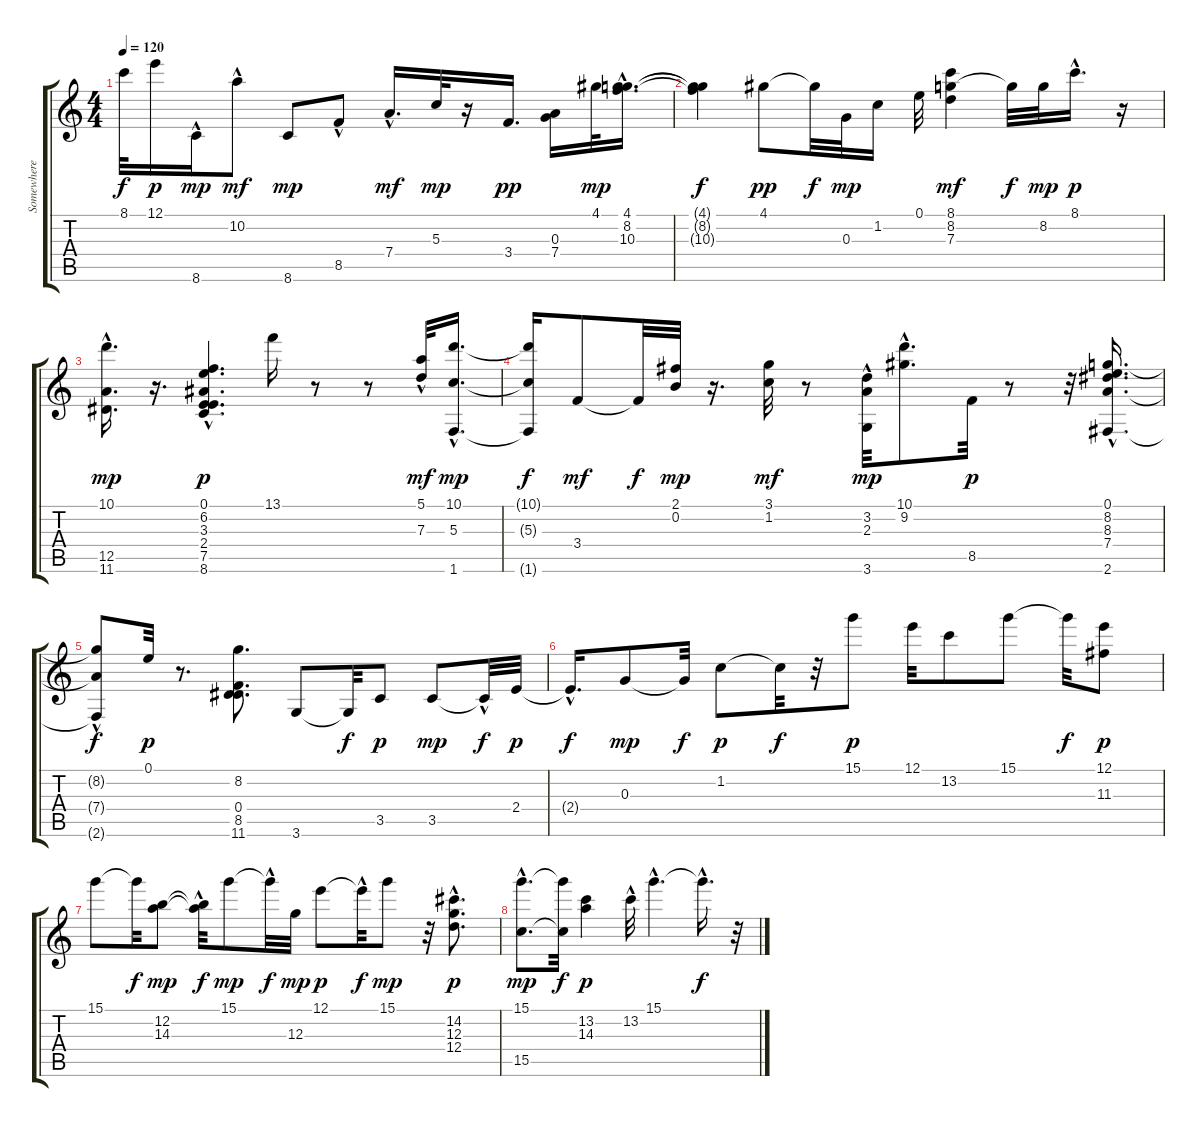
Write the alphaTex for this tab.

\track ("Somewhere Over the Rainbow" "Somewhere ") {instrument acousticguitarnylon}
\staff {score tabs}
\tuning (E4 B3 G3 D3 A2 E2) {hide}
\ts (4 4)
\tempo 120
\clef g2
\ks c
8.1{t}.32{dy f} 12.1.16{dy p} 8.6{hac}.16{dy mp} 10.2{hac}.8{dy mf} 8.6.8{dy mp} 8.5{hac}.8 7.4{hac}.16{d dy mf} 5.3.32{dy mp} r.16 3.4.16{d dy pp} (0.3 7.4).16 4.1.32{dy mp} (4.1{hac} 8.2{hac} 10.3{hac}).16{d} |
(4.1{t} 8.2{t} 10.3{t}).4{dy f} 4.1.8{dy pp} 4.1{t}.32{dy f} 0.3.32{dy mp} 1.2.16 0.1.32 (8.1 8.2 7.3).4{dy mf} 8.2{t}.32{dy f} 8.2.32{dy mp} 8.1{hac}.16{d dy p} r.16 |
(10.1 12.5{hac} 11.6).16{d dy mp} r.16{d} (0.1 6.2 3.3{hac} 2.4 7.5{hac} 8.6{hac}).4{d dy p} 13.1.16 r.8 r.8 (5.1{hac} 7.3).32{dy mf} (10.1{hac} 5.3{hac} 1.6{hac}).16{d dy mp} |
(10.1{t} 5.3{t} 1.6{t}).16{dy f} 3.4.8{dy mf} 3.4{t}.32{dy f} (2.1 0.2).32{dy mp} r.16{d} (3.1 1.2).32{dy mf} r.8 (3.2{hac} 2.3{hac} 3.6{hac}).32{dy mp} (10.1{hac} 9.2{hac}).8{d} 8.5.32{dy p} r.8 r.32 (0.1{hac} 8.2{hac} 8.3{hac} 7.4{hac} 2.6{hac}).16{d} |
(8.2{hac t} 7.4{hac t} 2.6{t}).8{dy f} 0.1.32{dy p} r.8{d} (8.2 0.4 8.5 11.6).8{d} 3.6.8 3.6{t}.32{dy f} 3.5.8{dy p} 3.5.8{dy mp} 3.5{hac t}.32{dy f} 2.4.32{dy p} |
2.4{hac t}.16{d dy f} 0.3.8{dy mp} 0.3{t}.32{dy f} 1.2.8{dy p} 1.2{t}.32{dy f} r.32 15.1.8{dy p} 12.1.32 13.2.8 15.1.8 15.1{t}.32{dy f} (12.1 11.3).8{dy p} |
15.1.8 15.1{t}.32{dy f} (12.2 14.3).8{dy mp} (12.2{hac t} 14.3{t}).32{dy f} 15.1.8{dy mp} 15.1{hac t}.32{dy f} 12.3.32{dy mp} 12.1.8{dy p} 12.1{hac t}.32{dy f} 15.1.8{dy mp} r.32 (14.2{hac} 12.3{hac} 12.4{hac}).8{d dy p} |
(15.1{hac} 15.5{hac}).8{d dy mp} (15.1{t} 15.5{t}).32{dy f} (13.2 14.3).4{dy p} 13.2{hac}.32 15.1{hac}.4{d} 15.1{hac t}.16{d dy f} r.32
